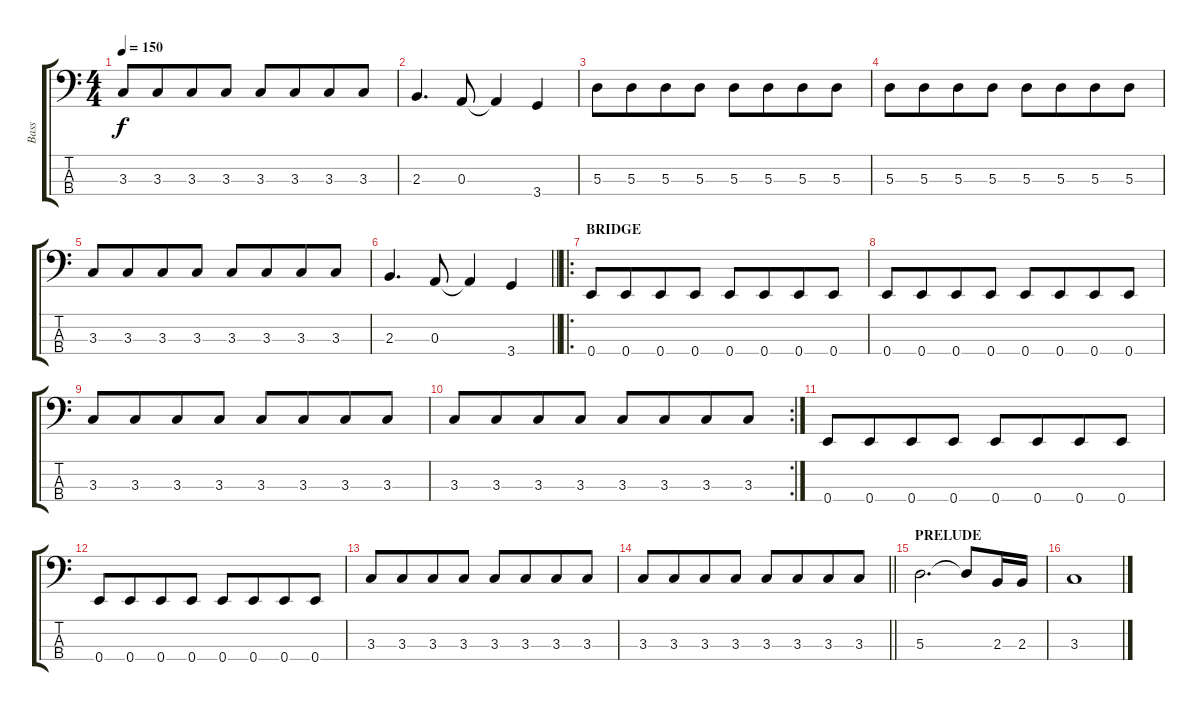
\track ("Bass" "Bass") {instrument electricbassfinger}
\staff {score tabs}
\tuning (G2 D2 A1 E1) {hide}
\ts (4 4)
\tempo 150
\clef f4
\ks c
3.3.8{dy f} 3.3.8{beam merge} 3.3.8 3.3.8 3.3.8 3.3.8{beam merge} 3.3.8 3.3.8 |
2.3.4{d} 0.3.8 0.3{t}.4 3.4.4 |
5.3.8 5.3.8{beam merge} 5.3.8 5.3.8 5.3.8 5.3.8{beam merge} 5.3.8 5.3.8 |
5.3.8 5.3.8{beam merge} 5.3.8 5.3.8 5.3.8 5.3.8{beam merge} 5.3.8 5.3.8 |
3.3.8 3.3.8{beam merge} 3.3.8 3.3.8 3.3.8 3.3.8{beam merge} 3.3.8 3.3.8 |
\barLineRight lightlight
2.3.4{d} 0.3.8 0.3{t}.4 3.4.4 |
\ro
\section ("" "BRIDGE")
0.4.8 0.4.8{beam merge} 0.4.8 0.4.8 0.4.8 0.4.8{beam merge} 0.4.8 0.4.8 |
0.4.8 0.4.8{beam merge} 0.4.8 0.4.8 0.4.8 0.4.8{beam merge} 0.4.8 0.4.8 |
3.3.8 3.3.8{beam merge} 3.3.8 3.3.8 3.3.8 3.3.8{beam merge} 3.3.8 3.3.8 |
\rc 2
3.3.8 3.3.8{beam merge} 3.3.8 3.3.8 3.3.8 3.3.8{beam merge} 3.3.8 3.3.8 |
0.4.8 0.4.8{beam merge} 0.4.8 0.4.8 0.4.8 0.4.8{beam merge} 0.4.8 0.4.8 |
0.4.8 0.4.8{beam merge} 0.4.8 0.4.8 0.4.8 0.4.8{beam merge} 0.4.8 0.4.8 |
3.3.8 3.3.8{beam merge} 3.3.8 3.3.8 3.3.8 3.3.8{beam merge} 3.3.8 3.3.8 |
\barLineRight lightlight
3.3.8 3.3.8{beam merge} 3.3.8 3.3.8 3.3.8 3.3.8{beam merge} 3.3.8 3.3.8 |
\section ("" "PRELUDE")
5.3.2{d} 5.3{t}.8 2.3.16 2.3.16 |
3.3.1
